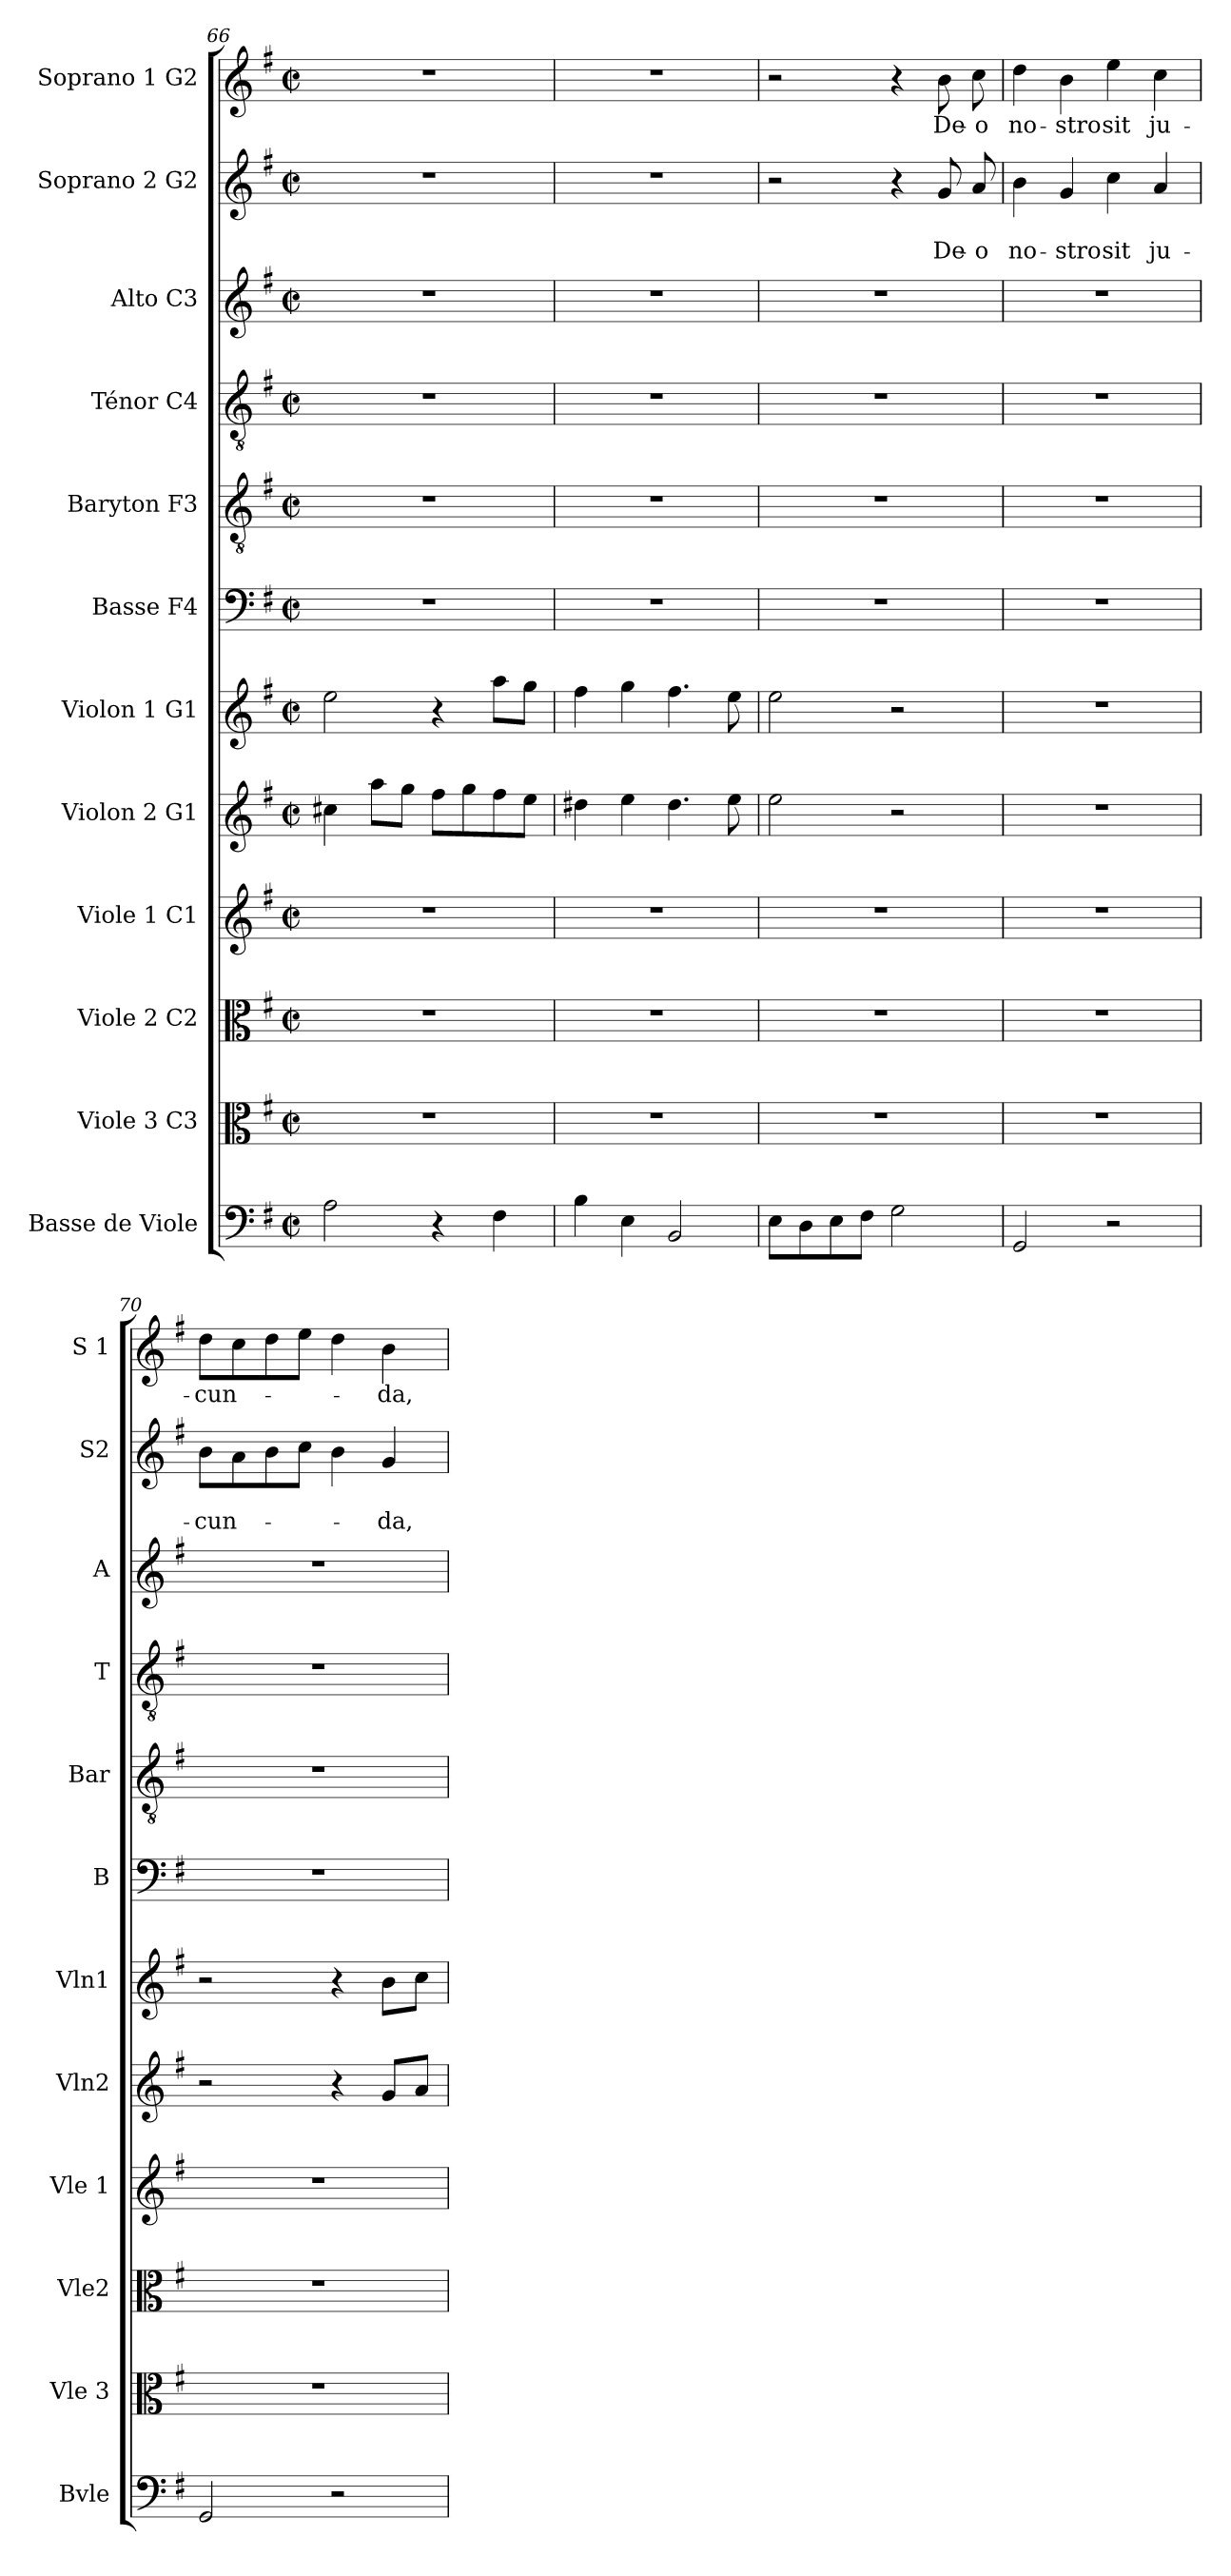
**kern	**kern	**kern	**kern	**kern	**kern	**kern	**kern	**kern	**kern	**kern	**text	**text	**kern	**text
*part12	*part11	*part10	*part9	*part8	*part7	*part6	*part5	*part4	*part3	*part2	*part2	*part2	*part1	*part1
*staff12	*staff11	*staff10	*staff9	*staff8	*staff7	*staff6	*staff5	*staff4	*staff3	*staff2	*staff2	*staff2	*staff1	*staff1
*I"Basse de Viole	*I"Viole 3 C3	*I"Viole 2 C2	*I"Viole 1 C1	*I"Violon 2 G1	*I"Violon 1 G1	*I"Basse F4	*I"Baryton F3	*I"Ténor C4	*I"Alto C3	*I"Soprano 2 G2	*	*	*I"Soprano 1 G2	*
*I'Bvle	*I'Vle 3	*I'Vle2	*I'Vle 1	*I'Vln2	*I'Vln1	*I'B	*I'Bar	*I'T	*I'A	*I'S2	*	*	*I'S 1	*
*clefF4	*clefC3	*clefC3	*clefG2	*clefG2	*clefG2	*clefF4	*clefGv2	*clefGv2	*clefG2	*clefG2	*	*	*clefG2	*
*ITrd7c12	*	*	*	*	*	*	*	*	*	*	*	*	*	*
*k[f#]	*k[f#]	*k[f#]	*k[f#]	*k[f#]	*k[f#]	*k[f#]	*k[f#]	*k[f#]	*k[f#]	*k[f#]	*	*	*k[f#]	*
*G:	*G:	*G:	*G:	*G:	*G:	*G:	*G:	*G:	*G:	*G:	*	*	*G:	*
*M2/2	*M2/2	*M2/2	*M2/2	*M2/2	*M2/2	*M2/2	*M2/2	*M2/2	*M2/2	*M2/2	*	*	*M2/2	*
*met(c|)	*met(c|)	*met(c|)	*met(c|)	*met(c|)	*met(c|)	*met(c|)	*met(c|)	*met(c|)	*met(c|)	*met(c|)	*	*	*met(c|)	*
=66	=66	=66	=66	=66	=66	=66	=66	=66	=66	=66	=66	=66	=66	=66
2AA\	1r	1r	1r	4cc#X\	2ee\	1r	1r	1r	1r	1r	.	.	1r	.
.	.	.	.	8aa\L	.	.	.	.	.	.	.	.	.	.
.	.	.	.	8gg\J	.	.	.	.	.	.	.	.	.	.
4r	.	.	.	8ff#\L	4r	.	.	.	.	.	.	.	.	.
.	.	.	.	8gg\	.	.	.	.	.	.	.	.	.	.
4FF#\	.	.	.	8ff#\	8aa\L	.	.	.	.	.	.	.	.	.
.	.	.	.	8ee\J	8gg\J	.	.	.	.	.	.	.	.	.
!!LO:LB:g=z
=67	=67	=67	=67	=67	=67	=67	=67	=67	=67	=67	=67	=67	=67	=67
4BB\	1r	1r	1r	4dd#X\	4ff#\	1r	1r	1r	1r	1r	.	.	1r	.
4EE\	.	.	.	4ee\	4gg\	.	.	.	.	.	.	.	.	.
2BBB/	.	.	.	4.dd#\	4.ff#\	.	.	.	.	.	.	.	.	.
.	.	.	.	8ee\	8ee\	.	.	.	.	.	.	.	.	.
=68	=68	=68	=68	=68	=68	=68	=68	=68	=68	=68	=68	=68	=68	=68
8EE\L	1r	1r	1r	2ee\	2ee\	1r	1r	1r	1r	2r	.	.	2r	.
8DD\	.	.	.	.	.	.	.	.	.	.	.	.	.	.
8EE\	.	.	.	.	.	.	.	.	.	.	.	.	.	.
8FF#\J	.	.	.	.	.	.	.	.	.	.	.	.	.	.
2GG\	.	.	.	2r	2r	.	.	.	.	4r	.	.	4r	.
!	!	!	!	!	!	!	!	!	!	!	!	!LO:LY:b	!	!LO:LY:b
.	.	.	.	.	.	.	.	.	.	8g/	.	De-	8b\	De-
!	!	!	!	!	!	!	!	!	!	!	!	!LO:LY:b:rj	!	!LO:LY:b:rj
.	.	.	.	.	.	.	.	.	.	8a/	.	-o	8cc\	-o
=69	=69	=69	=69	=69	=69	=69	=69	=69	=69	=69	=69	=69	=69	=69
!	!	!	!	!	!	!	!	!	!	!	!	!LO:LY:b	!	!LO:LY:b
2GGG/	1r	1r	1r	1r	1r	1r	1r	1r	1r	4b\	.	no-	4dd\	no-
!	!	!	!	!	!	!	!	!	!	!	!	!LO:LY:b:rj	!	!LO:LY:b:rj
.	.	.	.	.	.	.	.	.	.	4g/	.	-stro	4b\	-stro
!	!	!	!	!	!	!	!	!	!	!	!	!LO:LY:b	!	!LO:LY:b
2r	.	.	.	.	.	.	.	.	.	4cc\	.	sit	4ee\	sit
!	!	!	!	!	!	!	!	!	!	!	!	!LO:LY:b	!	!LO:LY:b
.	.	.	.	.	.	.	.	.	.	4a/	.	ju-	4cc\	ju-
=70	=70	=70	=70	=70	=70	=70	=70	=70	=70	=70	=70	=70	=70	=70
!	!	!	!	!	!	!	!	!	!	!	!	!LO:LY:b	!	!LO:LY:b
2GGG/	1r	1r	1r	2r	2r	1r	1r	1r	1r	8b\L	.	-cun-	8dd\L	-cun-
.	.	.	.	.	.	.	.	.	.	8a\	.	.	8cc\	.
.	.	.	.	.	.	.	.	.	.	8b\	.	.	8dd\	.
.	.	.	.	.	.	.	.	.	.	8cc\J	.	.	8ee\J	.
2r	.	.	.	4r	4r	.	.	.	.	4b\	.	.	4dd\	.
!	!	!	!	!	!	!	!	!	!	!	!	!LO:LY:b	!	!LO:LY:b
.	.	.	.	8g/L	8b\L	.	.	.	.	4g/	.	-da,	4b\	-da,
.	.	.	.	8a/J	8cc\J	.	.	.	.	.	.	.	.	.
=	=	=	=	=	=	=	=	=	=	=	=	=	=	=
*-	*-	*-	*-	*-	*-	*-	*-	*-	*-	*-	*-	*-	*-	*-
